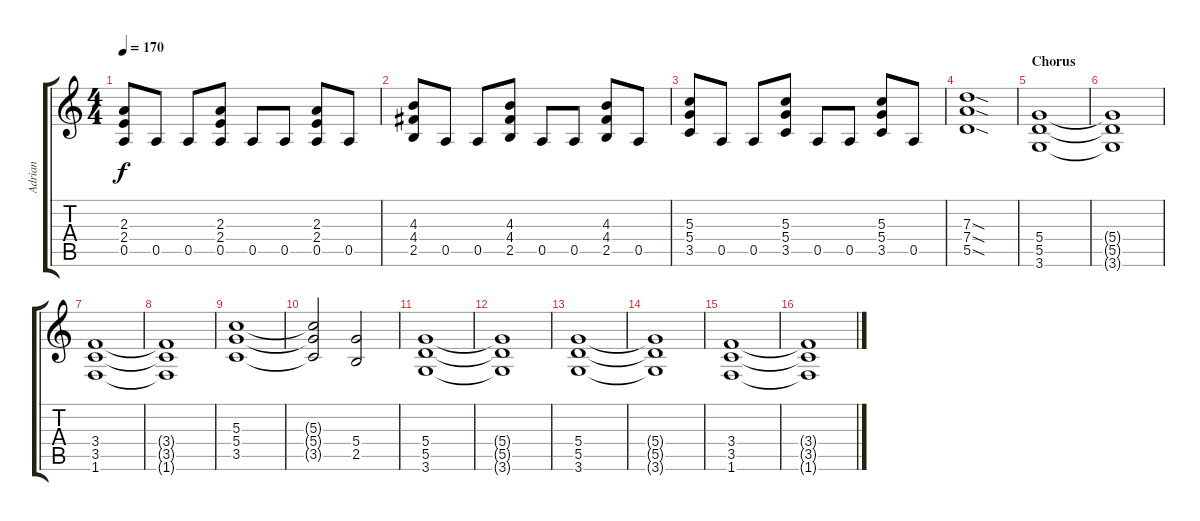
\track ("Adrian" "Adrian") {instrument distortionguitar}
\staff {score tabs}
\tuning (E4 B3 G3 D3 A2 E2) {hide}
\ts (4 4)
\tempo 170
\clef g2
\ks c
(2.3 2.4 0.5).8{dy f} 0.5.8 0.5.8 (2.3 2.4 0.5).8 0.5.8 0.5.8 (2.3 2.4 0.5).8 0.5.8 |
(4.3 4.4 2.5).8 0.5.8 0.5.8 (4.3 4.4 2.5).8 0.5.8 0.5.8 (4.3 4.4 2.5).8 0.5.8 |
(5.3 5.4 3.5).8 0.5.8 0.5.8 (5.3 5.4 3.5).8 0.5.8 0.5.8 (5.3 5.4 3.5).8 0.5.8 |
(7.3{sod} 7.4{sod} 5.5{sod}).1 |
\section ("" "Chorus")
(5.4 5.5 3.6).1 |
(5.4{t} 5.5{t} 3.6{t}).1 |
(3.4 3.5 1.6).1 |
(3.4{t} 3.5{t} 1.6{t}).1 |
(5.3 5.4 3.5).1 |
(5.3{t} 5.4{t} 3.5{t}).2 (5.4 2.5).2 |
(5.4 5.5 3.6).1 |
(5.4{t} 5.5{t} 3.6{t}).1 |
(5.4 5.5 3.6).1 |
(5.4{t} 5.5{t} 3.6{t}).1 |
(3.4 3.5 1.6).1 |
(3.4{t} 3.5{t} 1.6{t}).1
